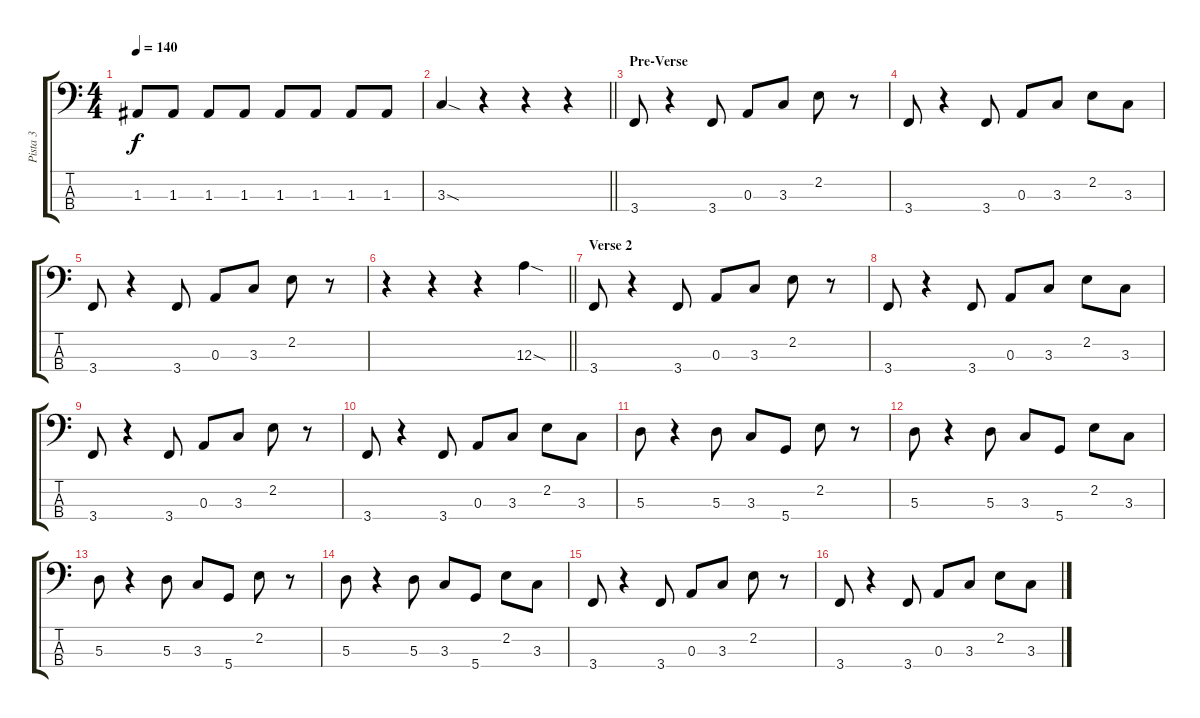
\track ("Pista 3" "Pista 3") {instrument electricbassfinger}
\staff {score tabs}
\tuning (G2 D2 A1 D1) {hide}
\ts (4 4)
\tempo 140
\clef f4
\ks c
1.3.8{dy f} 1.3.8 1.3.8 1.3.8 1.3.8 1.3.8 1.3.8 1.3.8 |
\barLineRight lightlight
3.3{sod}.4 r.4 r.4 r.4 |
\section ("" "Pre-Verse ")
3.4.8 r.4 3.4.8 0.3.8 3.3.8 2.2.8 r.8 |
3.4.8 r.4 3.4.8 0.3.8 3.3.8 2.2.8 3.3.8 |
3.4.8 r.4 3.4.8 0.3.8 3.3.8 2.2.8 r.8 |
\barLineRight lightlight
r.4 r.4 r.4 12.3{sod}.4 |
\section ("" "Verse 2")
3.4.8 r.4 3.4.8 0.3.8 3.3.8 2.2.8 r.8 |
3.4.8 r.4 3.4.8 0.3.8 3.3.8 2.2.8 3.3.8 |
3.4.8 r.4 3.4.8 0.3.8 3.3.8 2.2.8 r.8 |
3.4.8 r.4 3.4.8 0.3.8 3.3.8 2.2.8 3.3.8 |
5.3.8 r.4 5.3.8 3.3.8 5.4.8 2.2.8 r.8 |
5.3.8 r.4 5.3.8 3.3.8 5.4.8 2.2.8 3.3.8 |
5.3.8 r.4 5.3.8 3.3.8 5.4.8 2.2.8 r.8 |
5.3.8 r.4 5.3.8 3.3.8 5.4.8 2.2.8 3.3.8 |
3.4.8 r.4 3.4.8 0.3.8 3.3.8 2.2.8 r.8 |
3.4.8 r.4 3.4.8 0.3.8 3.3.8 2.2.8 3.3.8
